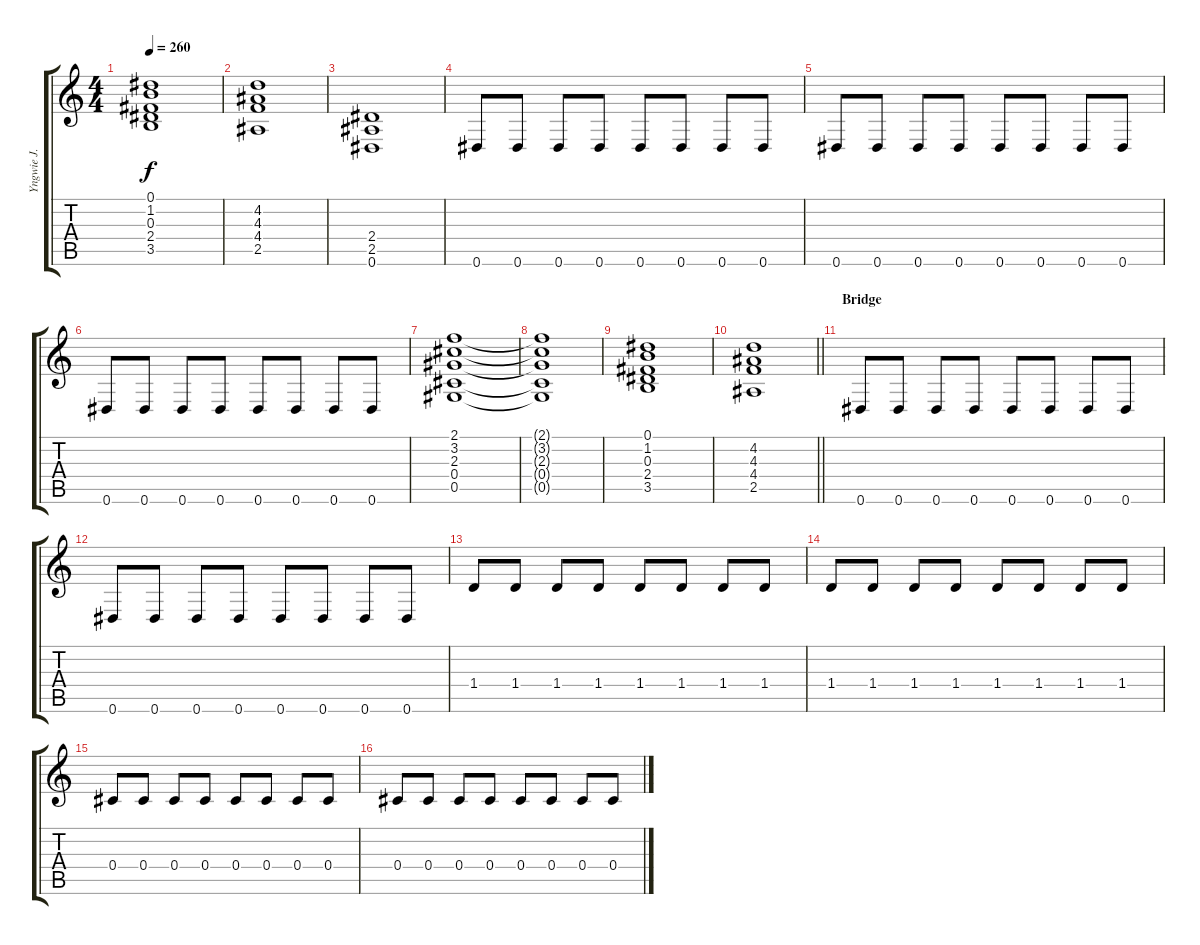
\track ("Yngwie J. Malmsteen" "Yngwie J. ") {instrument overdrivenguitar}
\staff {score tabs}
\tuning (Eb4 Bb3 Gb3 Db3 Ab2 Eb2) {hide}
\ts (4 4)
\tempo 260
\clef g2
\ks c
(0.1 1.2 0.3 2.4 3.5).1{dy f} |
(4.2 4.3 4.4 2.5).1 |
(2.4 2.5 0.6).1 |
0.6.8 0.6.8 0.6.8 0.6.8 0.6.8 0.6.8 0.6.8 0.6.8 |
0.6.8 0.6.8 0.6.8 0.6.8 0.6.8 0.6.8 0.6.8 0.6.8 |
0.6.8 0.6.8 0.6.8 0.6.8 0.6.8 0.6.8 0.6.8 0.6.8 |
(2.1 3.2 2.3 0.4 0.5).1 |
(2.1{t} 3.2{t} 2.3{t} 0.4{t} 0.5{t}).1 |
(0.1 1.2 0.3 2.4 3.5).1 |
\barLineRight lightlight
(4.2 4.3 4.4 2.5).1 |
\section ("" "Bridge")
0.6.8 0.6.8 0.6.8 0.6.8 0.6.8 0.6.8 0.6.8 0.6.8 |
0.6.8 0.6.8 0.6.8 0.6.8 0.6.8 0.6.8 0.6.8 0.6.8 |
1.4.8 1.4.8 1.4.8 1.4.8 1.4.8 1.4.8 1.4.8 1.4.8 |
1.4.8 1.4.8 1.4.8 1.4.8 1.4.8 1.4.8 1.4.8 1.4.8 |
0.4.8 0.4.8 0.4.8 0.4.8 0.4.8 0.4.8 0.4.8 0.4.8 |
0.4.8 0.4.8 0.4.8 0.4.8 0.4.8 0.4.8 0.4.8 0.4.8
